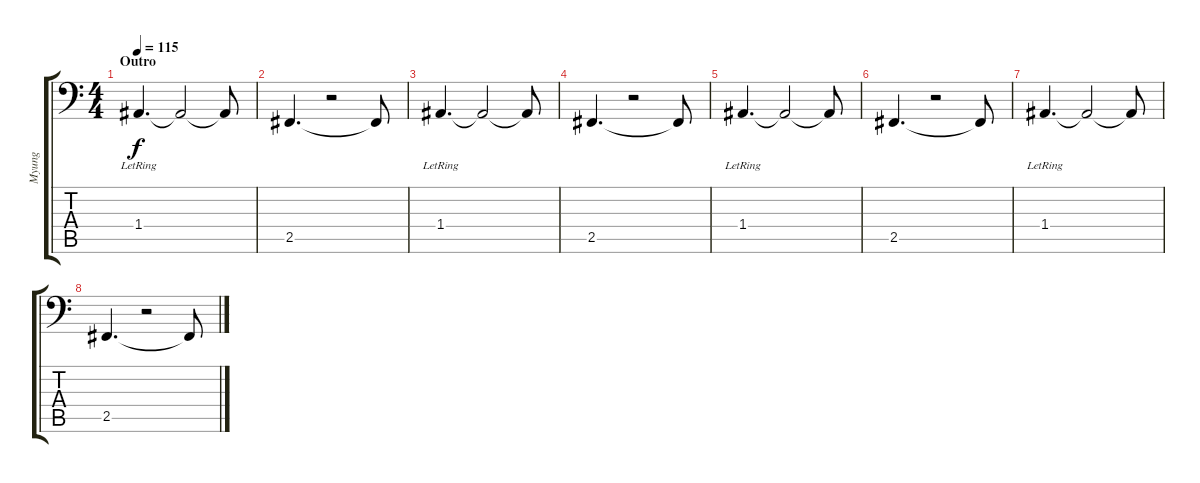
\track ("Myung" "Myung") {instrument electricbassfinger}
\staff {score tabs}
\tuning (C3 G2 D2 A1 E1 B0) {hide}
\ts (4 4)
\section ("" "Outro")
\tempo 115
\clef f4
\ks c
1.4{lr}.4{d dy f} 1.4{t}.2 1.4{t}.8 |
2.5.4{d} r.2 2.5{t}.8 |
1.4{lr}.4{d} 1.4{t}.2 1.4{t}.8 |
2.5.4{d} r.2 2.5{t}.8 |
1.4{lr}.4{d} 1.4{t}.2 1.4{t}.8 |
2.5.4{d} r.2 2.5{t}.8 |
1.4{lr}.4{d} 1.4{t}.2 1.4{t}.8 |
2.5.4{d} r.2 2.5{t}.8
